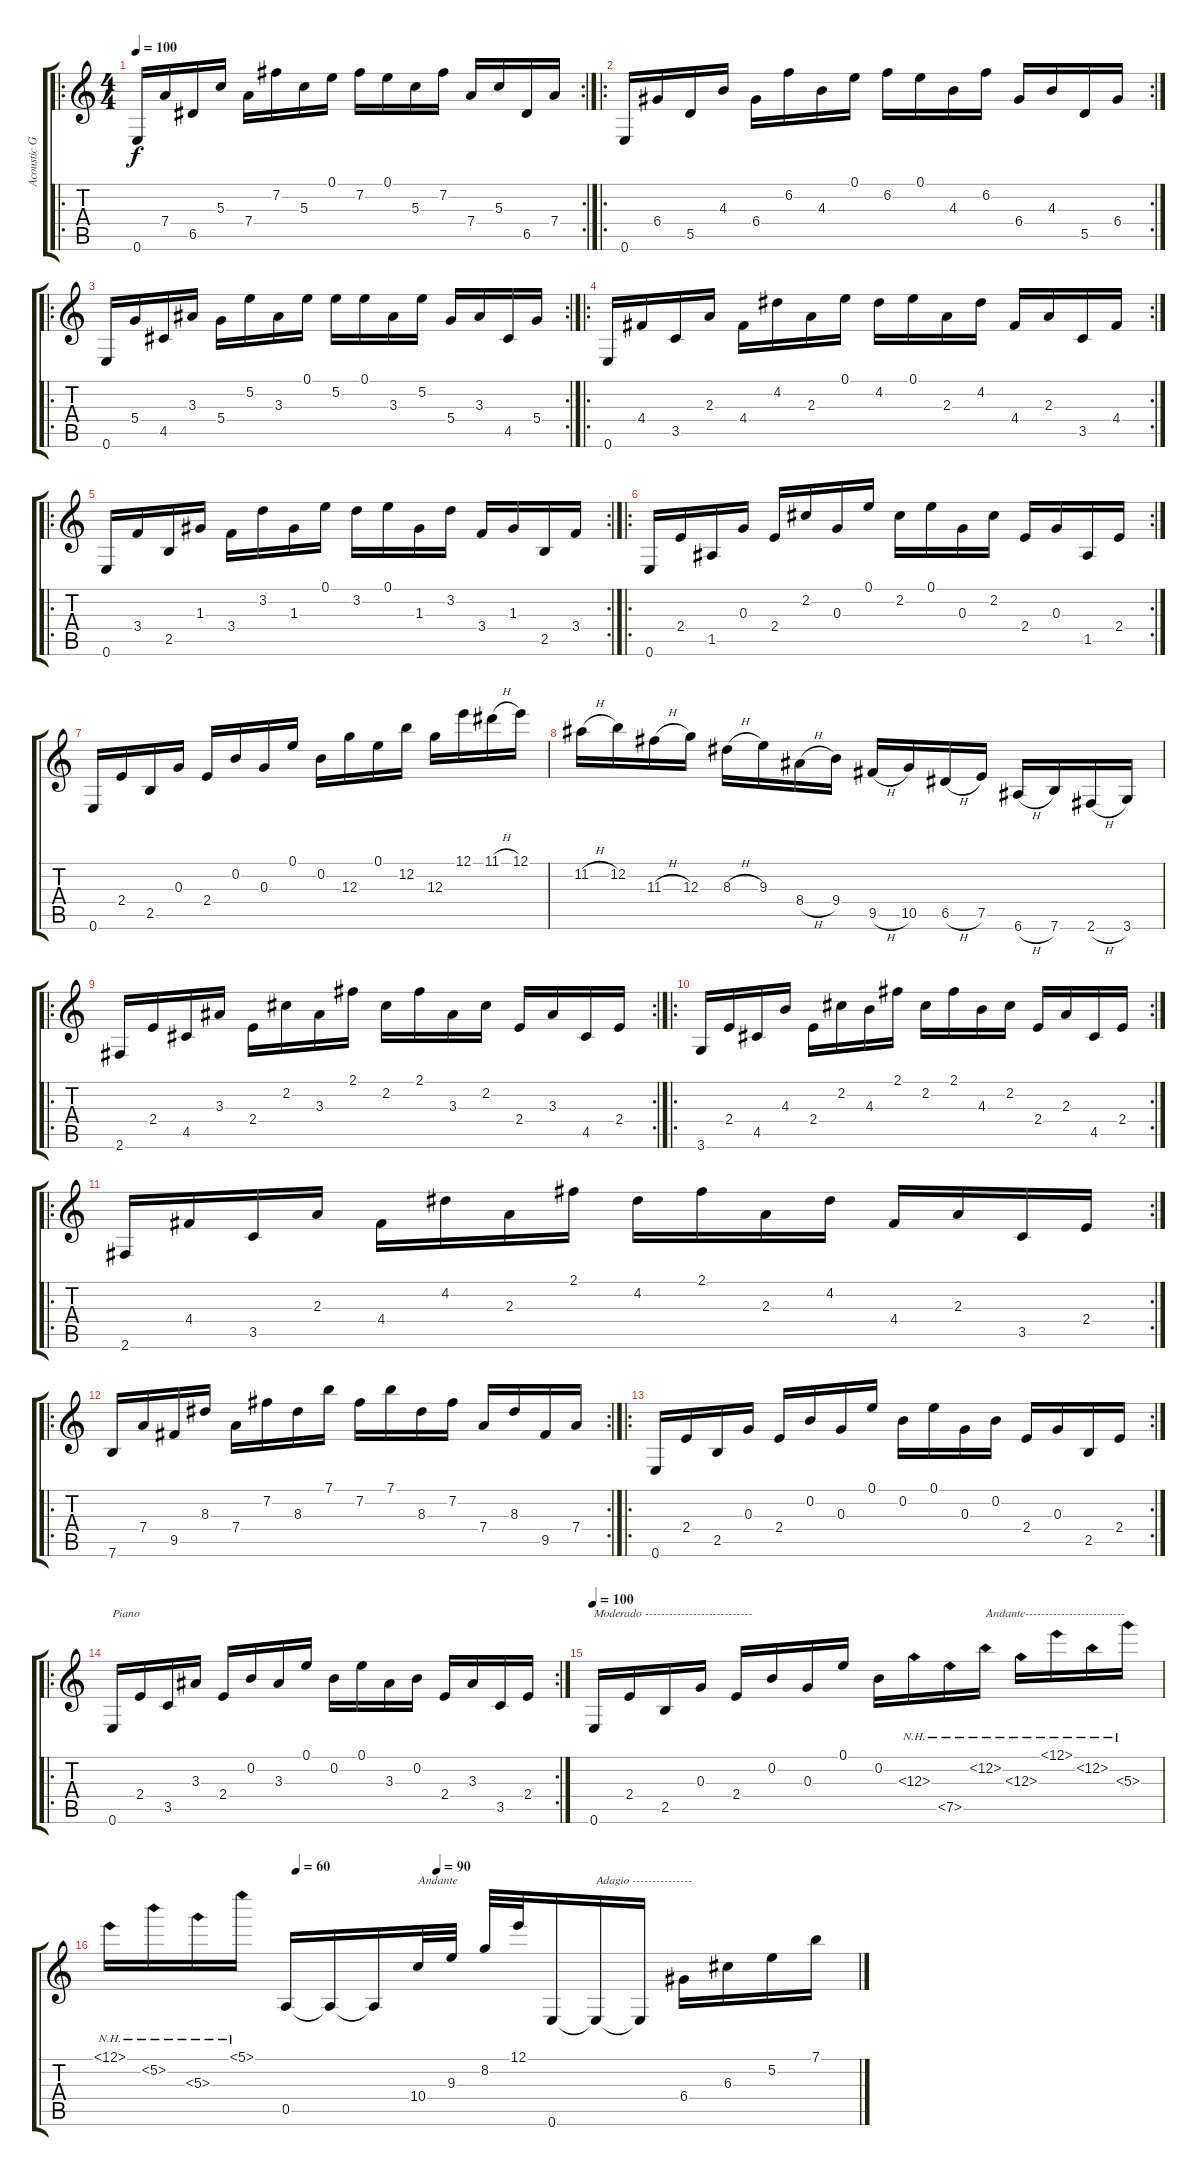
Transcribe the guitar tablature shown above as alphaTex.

\track ("Acoustic Guitar" "Acoustic G") {instrument acousticguitarnylon}
\staff {score tabs}
\tuning (E4 B3 G3 D3 A2 E2) {hide}
\ro
\rc 2
\ts (4 4)
\tempo 100
\clef g2
\ks c
0.6.16{dy f} 7.4.16 6.5.16 5.3.16 7.4.16 7.2.16 5.3.16 0.1.16 7.2.16 0.1.16 5.3.16 7.2.16 7.4.16 5.3.16 6.5.16 7.4.16 |
\ro
\rc 2
0.6.16 6.4.16 5.5.16 4.3.16 6.4.16 6.2.16 4.3.16 0.1.16 6.2.16 0.1.16 4.3.16 6.2.16 6.4.16 4.3.16 5.5.16 6.4.16 |
\ro
\rc 2
0.6.16 5.4.16 4.5.16 3.3.16 5.4.16 5.2.16 3.3.16 0.1.16 5.2.16 0.1.16 3.3.16 5.2.16 5.4.16 3.3.16 4.5.16 5.4.16 |
\ro
\rc 2
0.6.16 4.4.16 3.5.16 2.3.16 4.4.16 4.2.16 2.3.16 0.1.16 4.2.16 0.1.16 2.3.16 4.2.16 4.4.16 2.3.16 3.5.16 4.4.16 |
\ro
\rc 2
0.6.16 3.4.16 2.5.16 1.3.16 3.4.16 3.2.16 1.3.16 0.1.16 3.2.16 0.1.16 1.3.16 3.2.16 3.4.16 1.3.16 2.5.16 3.4.16 |
\ro
\rc 2
0.6.16 2.4.16 1.5.16 0.3.16 2.4.16 2.2.16 0.3.16 0.1.16 2.2.16 0.1.16 0.3.16 2.2.16 2.4.16 0.3.16 1.5.16 2.4.16 |
0.6.16 2.4.16 2.5.16 0.3.16 2.4.16 0.2.16 0.3.16 0.1.16 0.2.16 12.3.16 0.1.16 12.2.16 12.3.16 12.1.16 11.1{h}.16 12.1.16 |
11.2{h}.16 12.2.16 11.3{h}.16 12.3.16 8.3{h}.16 9.3.16 8.4{h}.16 9.4.16 9.5{h}.16 10.5.16 6.5{h}.16 7.5.16 6.6{h}.16 7.6.16 2.6{h}.16 3.6.16 |
\ro
\rc 2
2.6.16 2.4.16 4.5.16 3.3.16 2.4.16 2.2.16 3.3.16 2.1.16 2.2.16 2.1.16 3.3.16 2.2.16 2.4.16 3.3.16 4.5.16 2.4.16 |
\ro
\rc 2
3.6.16 2.4.16 4.5.16 4.3.16 2.4.16 2.2.16 4.3.16 2.1.16 2.2.16 2.1.16 4.3.16 2.2.16 2.4.16 2.3.16 4.5.16 2.4.16 |
\ro
\rc 2
2.6.16 4.4.16 3.5.16 2.3.16 4.4.16 4.2.16 2.3.16 2.1.16 4.2.16 2.1.16 2.3.16 4.2.16 4.4.16 2.3.16 3.5.16 2.4.16 |
\ro
\rc 2
7.6.16 7.4.16 9.5.16 8.3.16 7.4.16 7.2.16 8.3.16 7.1.16 7.2.16 7.1.16 8.3.16 7.2.16 7.4.16 8.3.16 9.5.16 7.4.16 |
\ro
\rc 2
0.6.16 2.4.16 2.5.16 0.3.16 2.4.16 0.2.16 0.3.16 0.1.16 0.2.16 0.1.16 0.3.16 0.2.16 2.4.16 0.3.16 2.5.16 2.4.16 |
\ro
\rc 2
0.6.16{txt "Piano"} 2.4.16 3.5.16 3.3.16 2.4.16 0.2.16 3.3.16 0.1.16 0.2.16 0.1.16 3.3.16 0.2.16 2.4.16 3.3.16 3.5.16 2.4.16 |
\tempo 100
0.6.16{txt "Moderado ---------------------------"} 2.4.16 2.5.16 0.3.16 2.4.16 0.2.16 0.3.16 0.1.16 0.2.16 12.3{nh}.16 7.5{nh}.16 12.2{nh}.16{txt "Andante-------------------------"} 12.3{nh}.16 12.1{nh}.16 12.2{nh}.16 5.3{nh}.16 |
\tempo (60 0.25)
\tempo (90 0.4375)
12.1{nh}.16 5.2{nh}.16 5.3{nh}.16 5.1{nh}.16 0.5.16 0.5{t}.16 0.5{t}.16 10.4.32{txt "Andante"} 9.3.32 8.2.32 12.1.32 0.6.16 0.6{t}.16{txt "Adagio ---------------"} 0.6{t}.16 6.4.16 6.3.16 5.2.16 7.1.16
